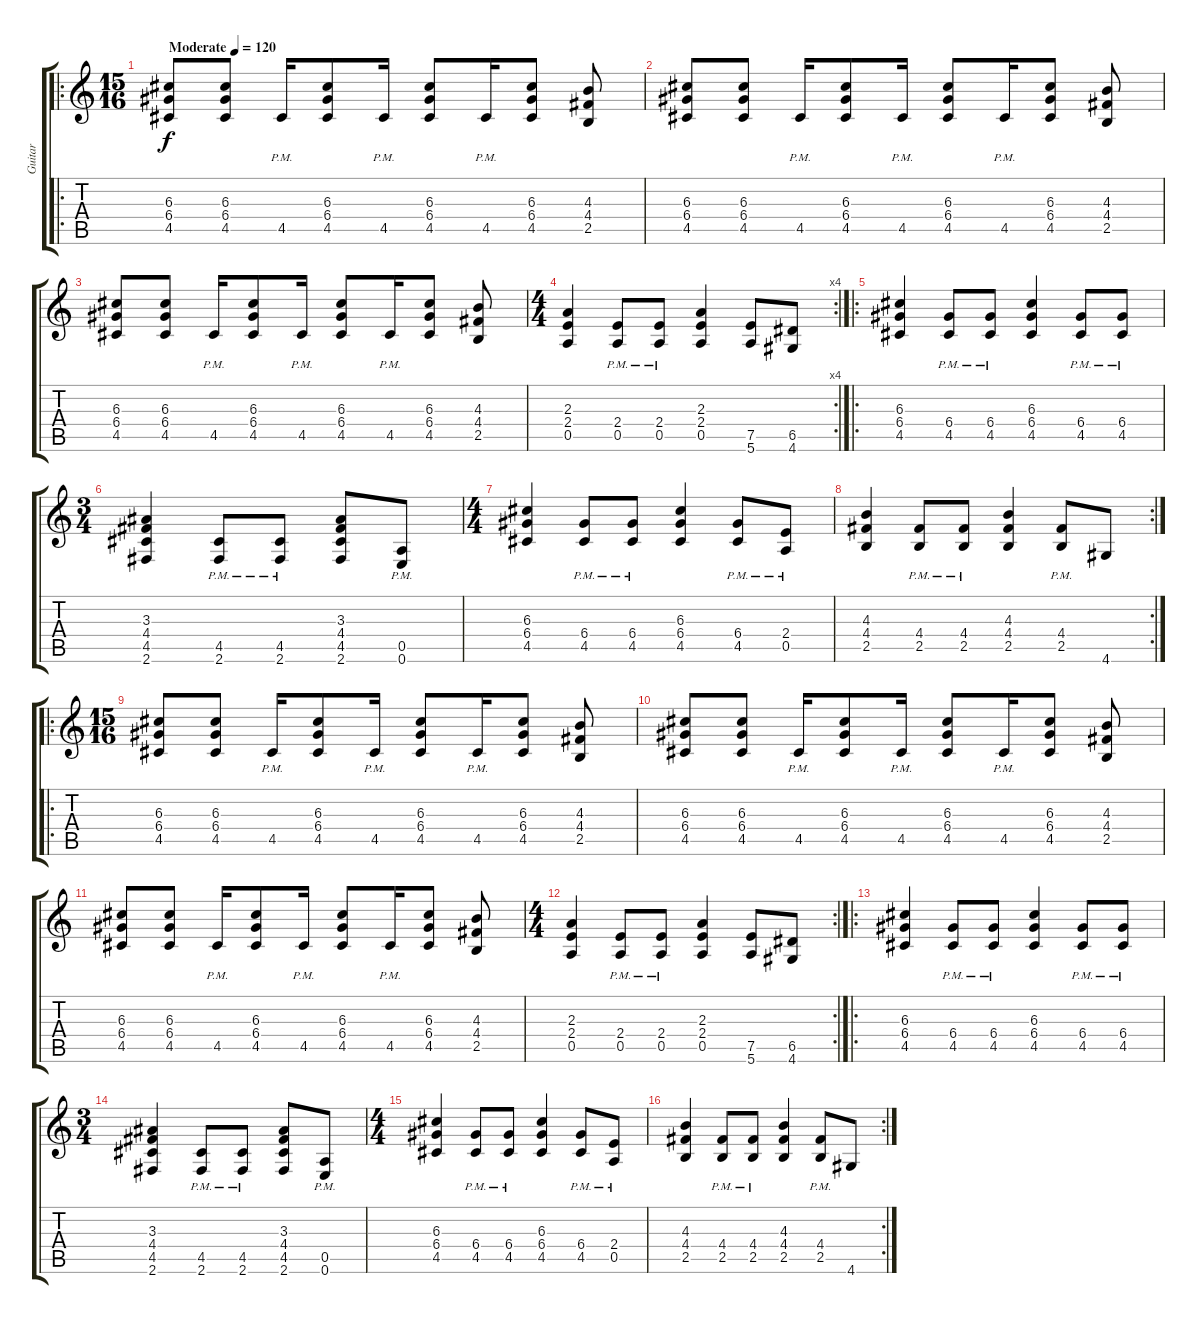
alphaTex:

\track ("Guitar" "Guitar") {instrument acousticguitarnylon}
\staff {score tabs}
\tuning (E4 B3 G3 D3 A2 E2) {hide}
\ro
\ts (15 16)
\tempo (120 "Moderate")
\clef g2
\ks c
(6.3 6.4 4.5).8{dy f instrument acousticguitarnylon} (6.3 6.4 4.5).8 4.5{pm}.16 (6.3 6.4 4.5).8 4.5{pm}.16 (6.3 6.4 4.5).8 4.5{pm}.16 (6.3 6.4 4.5).8 (4.3 4.4 2.5).8 |
(6.3 6.4 4.5).8 (6.3 6.4 4.5).8 4.5{pm}.16 (6.3 6.4 4.5).8 4.5{pm}.16 (6.3 6.4 4.5).8 4.5{pm}.16 (6.3 6.4 4.5).8 (4.3 4.4 2.5).8 |
(6.3 6.4 4.5).8 (6.3 6.4 4.5).8 4.5{pm}.16 (6.3 6.4 4.5).8 4.5{pm}.16 (6.3 6.4 4.5).8 4.5{pm}.16 (6.3 6.4 4.5).8 (4.3 4.4 2.5).8 |
\rc 4
\ts (4 4)
(2.3 2.4 0.5).4 (2.4{pm} 0.5{pm}).8 (2.4{pm} 0.5{pm}).8 (2.3 2.4 0.5).4 (7.5 5.6).8 (6.5 4.6).8 |
\ro
(6.3 6.4 4.5).4 (6.4{pm} 4.5{pm}).8 (6.4{pm} 4.5{pm}).8 (6.3 6.4 4.5).4 (6.4{pm} 4.5{pm}).8 (6.4{pm} 4.5{pm}).8 |
\ts (3 4)
(3.3 4.4 4.5 2.6).4 (4.5{pm} 2.6{pm}).8 (4.5{pm} 2.6{pm}).8 (3.3 4.4 4.5 2.6).8 (0.5 0.6{pm}).8 |
\ts (4 4)
(6.3 6.4 4.5).4 (6.4{pm} 4.5{pm}).8 (6.4{pm} 4.5{pm}).8 (6.3 6.4 4.5).4 (6.4{pm} 4.5{pm}).8 (2.4 0.5{pm}).8 |
\rc 2
(4.3 4.4 2.5).4 (4.4{pm} 2.5{pm}).8 (4.4{pm} 2.5{pm}).8 (4.3 4.4 2.5).4 (4.4{pm} 2.5{pm}).8 4.6.8 |
\ro
\ts (15 16)
(6.3 6.4 4.5).8 (6.3 6.4 4.5).8 4.5{pm}.16 (6.3 6.4 4.5).8 4.5{pm}.16 (6.3 6.4 4.5).8 4.5{pm}.16 (6.3 6.4 4.5).8 (4.3 4.4 2.5).8 |
(6.3 6.4 4.5).8 (6.3 6.4 4.5).8 4.5{pm}.16 (6.3 6.4 4.5).8 4.5{pm}.16 (6.3 6.4 4.5).8 4.5{pm}.16 (6.3 6.4 4.5).8 (4.3 4.4 2.5).8 |
(6.3 6.4 4.5).8 (6.3 6.4 4.5).8 4.5{pm}.16 (6.3 6.4 4.5).8 4.5{pm}.16 (6.3 6.4 4.5).8 4.5{pm}.16 (6.3 6.4 4.5).8 (4.3 4.4 2.5).8 |
\rc 2
\ts (4 4)
(2.3 2.4 0.5).4 (2.4{pm} 0.5{pm}).8 (2.4{pm} 0.5{pm}).8 (2.3 2.4 0.5).4 (7.5 5.6).8 (6.5 4.6).8 |
\ro
(6.3 6.4 4.5).4 (6.4{pm} 4.5{pm}).8 (6.4{pm} 4.5{pm}).8 (6.3 6.4 4.5).4 (6.4{pm} 4.5{pm}).8 (6.4{pm} 4.5{pm}).8 |
\ts (3 4)
(3.3 4.4 4.5 2.6).4 (4.5{pm} 2.6{pm}).8 (4.5{pm} 2.6{pm}).8 (3.3 4.4 4.5 2.6).8 (0.5 0.6{pm}).8 |
\ts (4 4)
(6.3 6.4 4.5).4 (6.4{pm} 4.5{pm}).8 (6.4{pm} 4.5{pm}).8 (6.3 6.4 4.5).4 (6.4{pm} 4.5{pm}).8 (2.4 0.5{pm}).8 |
\rc 2
(4.3 4.4 2.5).4 (4.4{pm} 2.5{pm}).8 (4.4{pm} 2.5{pm}).8 (4.3 4.4 2.5).4 (4.4{pm} 2.5{pm}).8 4.6.8
